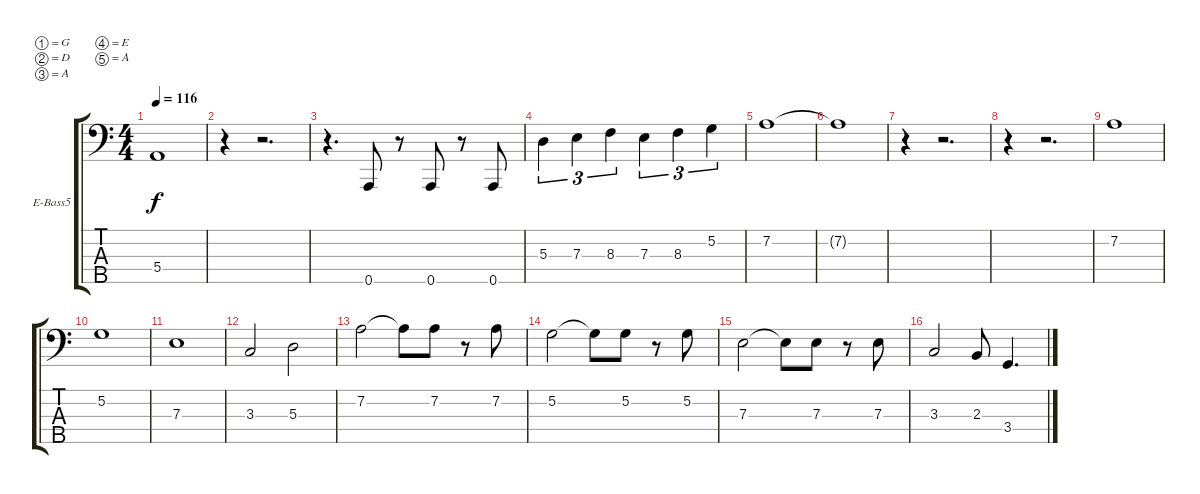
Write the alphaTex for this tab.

\bracketExtendMode groupsimilarinstruments
\firstSystemTrackNameOrientation horizontal
\otherSystemsTrackNameOrientation horizontal
\track ("Rob" "E-Bass5") {instrument electricbassfinger}
\staff {score tabs}
\tuning (G2 D2 A1 E1 A0)
\ts (4 4)
\tempo 116
\clef f4
\ks c
5.4.1{dy f} |
r.4 r.2{d} |
r.4{d} 0.5.8 r.8 0.5.8 r.8 0.5.8 |
5.3.4{tu (3 2)} 7.3.4{tu (3 2)} 8.3.4{tu (3 2)} 7.3.4{tu (3 2)} 8.3.4{tu (3 2)} 5.2.4{tu (3 2)} |
7.2.1 |
7.2{t}.1 |
r.4 r.2{d} |
r.4 r.2{d} |
7.2.1 |
5.2.1 |
7.3.1 |
3.3.2 5.3.2 |
7.2.2 7.2{t}.8 7.2.8 r.8 7.2.8 |
5.2.2 5.2{t}.8 5.2.8 r.8 5.2.8 |
7.3.2 7.3{t}.8 7.3.8 r.8 7.3.8 |
3.3.2 2.3.8 3.4.4{d}
